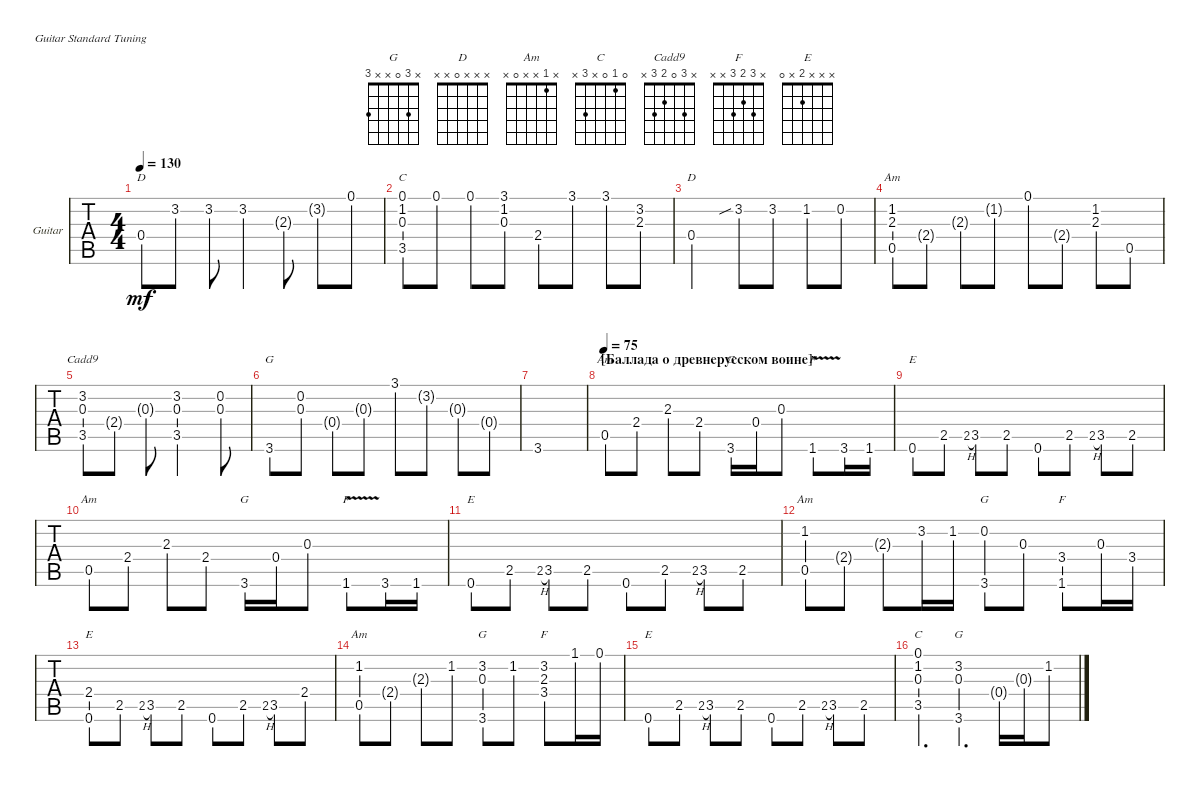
\bracketExtendMode groupsimilarinstruments
\firstSystemTrackNameOrientation horizontal
\otherSystemsTrackNameOrientation horizontal
\track ("" "Guitar") {instrument acousticguitarsteel}
\staff {tabs}
\tuning (E4 B3 G3 D3 A2 E2)
\chord ("G" x x x x x 3)
\chord ("D" x x x 0 x x)
\chord ("Am" x x x x 0 x)
\chord ("C" 0 1 0 x 3 x)
\chord ("Am" x 1 x x 0 x)
\chord ("Cadd9" x 3 0 2 3 x)
\chord ("F" x x x x x 1)
\chord ("E" x x x x x 0)
\chord ("G" x 0 x x x 3)
\chord ("F" x x x 3 x 1)
\chord ("E" x x x 2 x 0)
\chord ("G" x 3 0 x x 3)
\chord ("F" x 3 2 3 x x)
\ts (4 4)
\tempo 130
\clef g2
\ks c
0.4.8{ch "D" dy mf} 3.2.8 3.2.8 3.2.4 2.3{g}.8 3.2{g}.8 0.1.8 |
(0.1 3.5 0.3 1.2).8{ch "C"} 0.1.8 0.1.8 (3.1 1.2 0.3).8 2.4.8 3.1.8 3.1.8 (3.2 2.3).8 |
0.4.2{ch "D"} 3.2{sib}.8 3.2.8 1.2.8 0.2.8 |
(1.2 0.5 2.3).8{ch "Am"} 2.4{g}.8 2.3{g}.8 1.2{g}.8 0.1.8 2.4{g}.8 (1.2 2.3).8 0.5.8 |
(3.2 3.5 0.3).8{ch "Cadd9"} 2.4{g}.8 0.3{g}.8 (3.2 3.5 0.3).2 (0.2 0.3).8 |
3.6.8{ch "G"} (0.2 0.3).8 0.4{g}.8 0.3{g}.8 3.1.8 3.2{g}.8 0.3{g}.8 0.4{g}.8 |
3.6.1 |
\section ("" "[Баллада о древнерусском воине]")
\tempo 75
0.5.8{ch "Am"} 2.4.8 2.3.8 2.4.8 3.6.16{ch "G"} 0.4.16 0.3.8 1.6{v}.8{ch "F"} 3.6.16 1.6.16 |
0.6.8{ch "E"} 2.5.8 2.5{h}.8{gr} 3.5.8 2.5.8 0.6.8 2.5.8 2.5{h}.8{gr} 3.5.8 2.5.8 |
0.5.8{ch "Am"} 2.4.8 2.3.8 2.4.8 3.6.16{ch "G"} 0.4.16 0.3.8 1.6{v}.8{ch "F"} 3.6.16 1.6.16 |
0.6.8{ch "E"} 2.5.8 2.5{h}.8{gr} 3.5.8 2.5.8 0.6.8 2.5.8 2.5{h}.8{gr} 3.5.8 2.5.8 |
(1.2 0.5).8{ch "Am"} 2.4{g}.8 2.3{g}.8 3.2.16 1.2.16 (0.2 3.6).8{ch "G"} 0.3.8 (3.4 1.6).8{ch "F"} 0.3.16 3.4.16 |
(2.4 0.6).8{ch "E"} 2.5.8 2.5{h}.8{gr} 3.5.8 2.5.8 0.6.8 2.5.8 2.5{h}.8{gr} 3.5.8 2.4.8 |
(1.2 0.5).8{ch "Am"} 2.4{g}.8 2.3{g}.8 1.2.8 (3.2 3.6 0.3).8{ch "G"} 1.2.8 (3.2 2.3 3.4).8{ch "F"} 1.1.16 0.1.16 |
0.6.8{ch "E"} 2.5.8 2.5{h}.8{gr} 3.5.8 2.5.8 0.6.8 2.5.8 2.5{h}.8{gr} 3.5.8 2.5.8 |
(0.1 3.5 1.2 0.3).4{d ch "C"} (3.2 0.3 3.6).4{d ch "G"} 0.4{g}.16 0.3{g}.16 1.2.8
